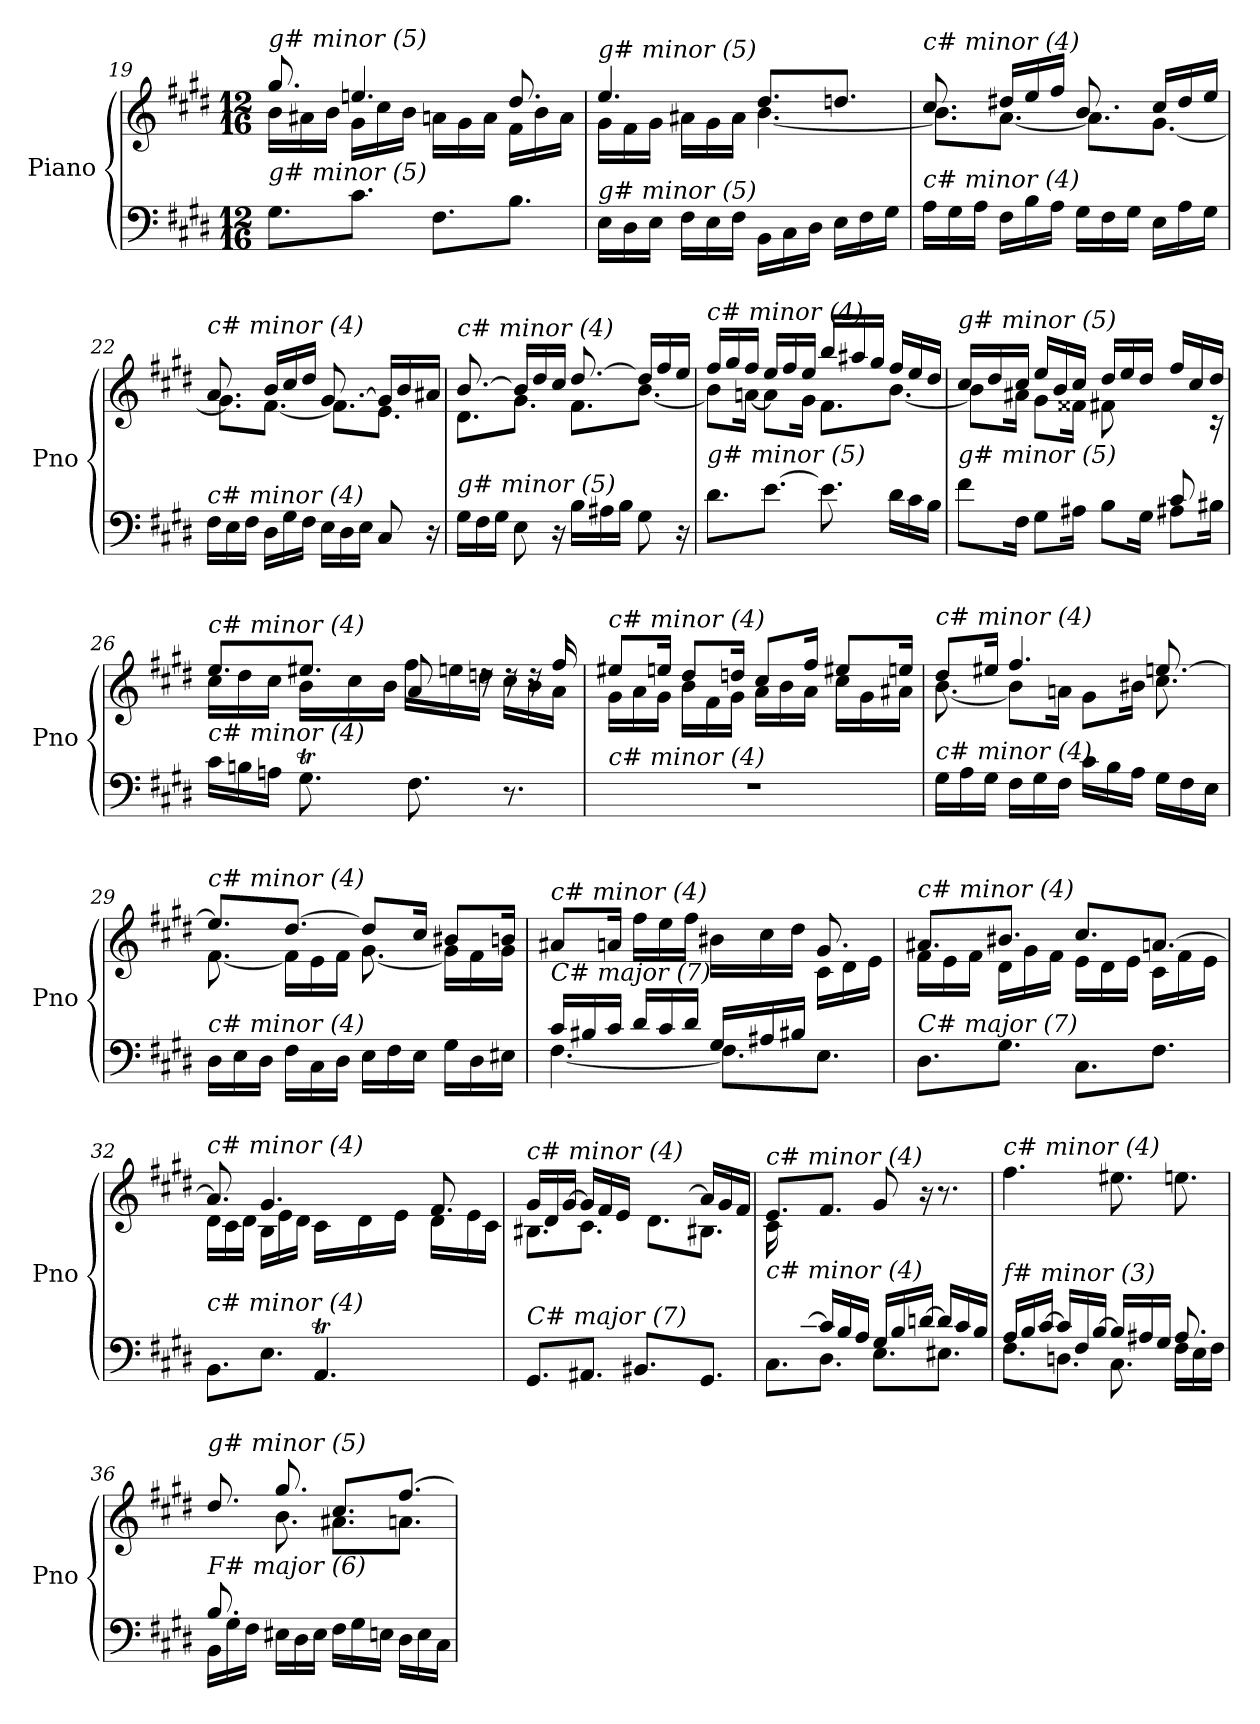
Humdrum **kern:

**kern	**kern
*part1	*part1
*staff2	*staff1
*I"Piano	*
*I'Pno	*
!!LO:LB:g=z
*clefF4	*clefG2
*k[f#c#g#d#]	*k[f#c#g#d#]
*M12/16	*M12/16
=19	=19
*	*^
!	!LO:TX:i:t=g# minor (5)	!
!LO:TX:i:t=g# minor (5)	!	!
8.G#\L	8.gg#/	16b\LL
.	.	16a#X\
.	.	16b\JJ
8.c#\J	4.een/	16g#\LL
.	.	16cc#\
.	.	16b\JJ
8.F#\L	.	16an\LL
.	.	16g#\
.	.	16a\JJ
8.B\J	8.dd#/	16f#\LL
.	.	16b\
.	.	16a\JJ
=20	=20	=20
!	!LO:TX:i:t=g# minor (5)	!
!LO:TX:i:t=g# minor (5)	!	!
16E\LL	4.ee/	16g#\LL
16D#\	.	16f#\
16E\JJ	.	16g#\JJ
16F#\LL	.	16a#X\LL
16E\	.	16g#\
16F#\JJ	.	16a#\JJ
16BB\LL	8.dd#/L	[4.b\
16C#\	.	.
16D#\JJ	.	.
16E\LL	8.ddn/J	.
16F#\	.	.
16G#\JJ	.	.
=21	=21	=21
!	!LO:TX:i:t=c# minor (4)	!
!LO:TX:i:t=c# minor (4)	!	!
16A\LL	8.cc#/	8.b\L]
16G#\	.	.
16A\JJ	.	.
16F#\LL	16dd#X/LL	[8.a\J
16B\	16ee/	.
16A\JJ	16ff#/JJ	.
16G#\LL	8.b/	8.a\L]
16F#\	.	.
16G#\JJ	.	.
16E\LL	16cc#/LL	[8.g#\J
16A\	16dd#/	.
16G#\JJ	16ee/JJ	.
!!LO:LB:g=z	!!
=22	=22	=22
!	!LO:TX:i:t=c# minor (4)	!
!LO:TX:i:t=c# minor (4)	!	!
16F#\LL	8.a/	8.g#\L]
16E\	.	.
16F#\JJ	.	.
16D#\LL	16b/LL	[8.f#\J
16G#\	16cc#/	.
16F#\JJ	16dd#/JJ	.
16E\LL	[8.g#/	8.f#\L]
16D#\	.	.
16E\JJ	.	.
8C#/	16g#/LL]	8.e\J
.	16b/	.
16r	16a#X/JJ	.
=23	=23	=23
!	!LO:TX:i:t=c# minor (4)	!
!LO:TX:i:t=g# minor (5)	!	!
16G#\LL	[8.b/	8.d#\L
16F#\	.	.
16G#\JJ	.	.
8E\	16b/LL]	8.g#\J
.	16dd#/	.
16r	16cc#/JJ	.
16B\LL	[8.dd#/	8.f#\L
16A#X\	.	.
16B\JJ	.	.
8G#\	16dd#/LL]	[8.b\J
.	16ff#/	.
16r	16ee/JJ	.
=24	=24	=24
!	!LO:TX:i:t=c# minor (4)	!
!LO:TX:i:t=g# minor (5)	!	!
8.d#\L	16ff#/LL	8b\L]
.	16gg#/	.
.	16ff#/JJ	[16an\Jk
[8.e\J	16ee/LL	8a\L]
.	16ff#/	.
.	16ee/JJ	16g#\Jk
8.e\]	16bb/LL	8.f#\L
.	16aa#X/	.
.	16gg#/JJ	.
16d#\LL	16ff#/LL	[8.b\J
16c#\	16ee/	.
16B\JJ	16dd#/JJ	.
!!LO:LB:g=z	!!
=25	=25	=25
*^	*	*
!	!	!LO:TX:i:t=g# minor (5)	!
!LO:TX:i:t=g# minor (5)	!	!	!
2ryy	8f#\L	16cc#/LL	8b\L]
.	.	16dd#/	.
.	16F#\Jk	16cc#/JJ	16a#X\Jk
.	8G#\L	16ee/LL	8g#\L
.	.	16b/	.
.	16A#X\Jk	16cc#/JJ	16f##Xi\Jk
.	8B\L	16dd#/LL	8f#\L
.	.	16ee/	.
16B#X/Jk	16G#\Jk	16dd#/JJ	8.ryy
8c#/	8A#X\L	16ff#/LL	.
.	.	16cc#/	.
16ryy	16B#X\Jk	16dd#/JJ	16rc
=26	=26	=26	=26
*	*	*	*^
!	!	!LO:TX:i:t=c# minor (4)	!	!
!LO:TX:i:t=c# minor (4)	!	!	!	!
16c#\LL	8.ryy	8.ee/L	16cc#\LL	8.ryy
16Bn\	.	.	16dd#\	.
16An\JJ	.	.	16cc#\JJ	.
8.G#t\	32A!yy	8.ee#X/J	16b\LL	8.ryy
.	32G#!yy	.	.	.
.	32A!yy	.	16cc#\	.
.	16.G#!yy	.	.	.
.	.	.	16b\JJ	.
8.F#\	4.ryy	8a/	16ff#\LL	4.ryy
.	.	.	16een\	.
.	.	16rdd	16ddn\JJ	.
8.r	.	16rdd	16cc#\LL	.
.	.	16rdd	16b\	.
.	.	16ff#/	16a\JJ	.
*v	*v	*	*	*
*	*	*v	*v
=27	=27	=27
!	!LO:TX:i:t=c# minor (4)	!
!LO:TX:i:t=c# minor (4)	!	!
2.r	8ee#X/L	16g#\LL
.	.	16a\
.	16een/Jk	16g#\JJ
.	8dd#/L	16b\LL
.	.	16f#\
.	16ddn/Jk	16g#\JJ
.	8cc#/L	16a\LL
.	.	16b\
.	16ff#/Jk	16a\JJ
.	8ee#X/L	16cc#\LL
.	.	16g#\
.	16een/Jk	16a#X\JJ
!!LO:LB:g=z	!!
=28	=28	=28
!	!LO:TX:i:t=c# minor (4)	!
!LO:TX:i:t=c# minor (4)	!	!
16G#\LL	8dd#/L	[8.b\
16A\	.	.
16G#\JJ	16ee#X/Jk	.
16F#\LL	4.ff#/	8b\L]
16G#\	.	.
16F#\JJ	.	16an\Jk
16c#\LL	.	8g#\L
16B\	.	.
16A\JJ	.	16b#X\Jk
16G#\LL	[8.een/	8.cc#\
16F#\	.	.
16E\JJ	.	.
=29	=29	=29
!	!LO:TX:i:t=c# minor (4)	!
!LO:TX:i:t=c# minor (4)	!	!
16D#\LL	8.ee/L]	[8.f#\
16E\	.	.
16D#\JJ	.	.
16F#\LL	[8.dd#/J	16f#\LL]
16C#\	.	16e\
16D#\JJ	.	16f#\JJ
16E\LL	8dd#/L]	[8.g#\
16F#\	.	.
16E\JJ	16cc#/Jk	.
16G#\LL	8b#X/L	16g#\LL]
16D#\	.	16f#\
16E#X\JJ	16bn/Jk	16g#\JJ
=30	=30	=30
*^	*	*
!	!	!LO:TX:i:t=c# minor (4)	!
!LO:TX:i:t=C# major (7)	!	!	!
16c#/LL	[4.F#\	8a#X/L	2ryy
16B#X/	.	.	.
16c#/JJ	.	16an/Jk	.
16d#/LL	.	16ff#\LL	.
16c#/	.	16ee\	.
16d#/JJ	.	16ff#\JJ	.
16G#/LL	8.F#\L]	16b#X\LL	.
16A#X/	.	16cc#\	.
16B#X/JJ	.	16dd#\JJ	16ryy
8.ryy	8.E\J	8.g#/	16c#\LL
.	.	.	16d#\
.	.	.	16e\JJ
*v	*v	*	*
!!LO:LB:g=z	!!
=31	=31	=31
!	!LO:TX:i:t=c# minor (4)	!
!LO:TX:i:t=C# major (7)	!	!
8.D#\L	8.a#X/L	16f#\LL
.	.	16e\
.	.	16f#\JJ
8.G#\J	8.b#X/J	16d#\LL
.	.	16g#\
.	.	16f#\JJ
8.C#\L	8.cc#/L	16e\LL
.	.	16d#\
.	.	16e\JJ
8.F#\J	[8.an/J	16c#\LL
.	.	16f#\
.	.	16e\JJ
=32	=32	=32
*^	*	*^
!	!	!LO:TX:i:t=c# minor (4)	!	!
!LO:TX:i:t=c# minor (4)	!	!	!	!
8.BB\L	4.ryy	8.a/]	16d#\LL	4.ryy
.	.	.	16c#\	.
.	.	.	16d#\JJ	.
8.E\J	.	4.g#/	16B\LL	.
.	.	.	16e\	.
.	.	.	16d#\JJ	.
4.AAT/	32BB!yy	.	16c#\LL	4.ryy
.	32AA!yy	.	.	.
.	32BB!yy	.	16d#\	.
.	32AA!yy	.	.	.
.	32BB!yy	.	16e\JJ	.
.	32AA!yy	.	.	.
.	32BB!yy	8.f#/	16d#\LL	.
.	[32AA!yy	.	.	.
.	8AA!yy]	.	16e\	.
.	.	.	16c#\JJ	.
*v	*v	*	*	*
*	*	*v	*v
=33	=33	=33
!	!LO:TX:i:t=c# minor (4)	!
!LO:TX:i:t=C# major (7)	!	!
8.GG#/L	16g#/LL	8.B#X\L
.	16d#/	.
.	[16g#/JJ	.
8.AA#X/J	16g#/LL]	8.c#\J
.	16f#/	.
.	16e/JJ	.
8.BB#X/L	16d#/LLyy	8.d#\L
.	16f#/	.
.	[16a/JJ	.
8.GG#/J	16a/LL]	8.B#X\J
.	16g#/	.
.	16f#/JJ	.
!!LO:PB:g=z	!!
=34	=34	=34
*^	*	*
!	!	!LO:TX:i:t=c# minor (4)	!
!LO:TX:i:t=c# minor (4)	!	!	!
16ryy	8.C#\L	8.e/L	16c#\LL
16G#/	.	.	2ryy
[16c#/JJ	.	.	.
16c#/LL]	8.D#\J	8.f#/J	.
16B/	.	.	.
16A/JJ	.	.	.
16G#/LL	8.E\L	8g#/	.
16B/	.	.	.
[16dn/JJ	.	16r	.
16d/LL]	8.E#X\J	8.r	8.ryy
16c#/	.	.	.
16B/JJ	.	.	.
*	*	*v	*v
=35	=35	=35
!	!	!LO:TX:i:t=c# minor (4)
!LO:TX:i:t=f# minor (3)	!	!
16A/LL	8.F#\L	4.ff#\
16B/	.	.
[16c#/JJ	.	.
16c#/LL]	8.Dn\J	.
16F#/	.	.
[16B/JJ	.	.
16B/LL]	8.C#\	8.ee#X\L
16A#X/	.	.
16G#/JJ	.	.
8.A#/	16F#\LL	8.een\J
.	16E\	.
.	16F#\JJ	.
=36	=36	=36
*	*	*^
!	!	!LO:TX:i:t=g# minor (5)	!
!LO:TX:i:t=F# major (6)	!	!	!
8.B/L	16BB\LL	8.dd#/L	8.ryy
.	16G#\	.	.
.	16F#\JJ	.	.
2ryy	16E#X\LL	8.gg#/J	8.b\J
.	16D#\	.	.
.	16E#\JJ	.	.
.	16F#\LL	8.cc#/L	8.a#X\L
.	16G#\	.	.
.	16En\JJ	.	.
.	16D#\LL	[8.ff#/J	8.an\J
.	16E\	.	.
16ryy	16C#\JJ	.	.
*v	*v	*	*
*	*v	*v
=	=
*-	*-
